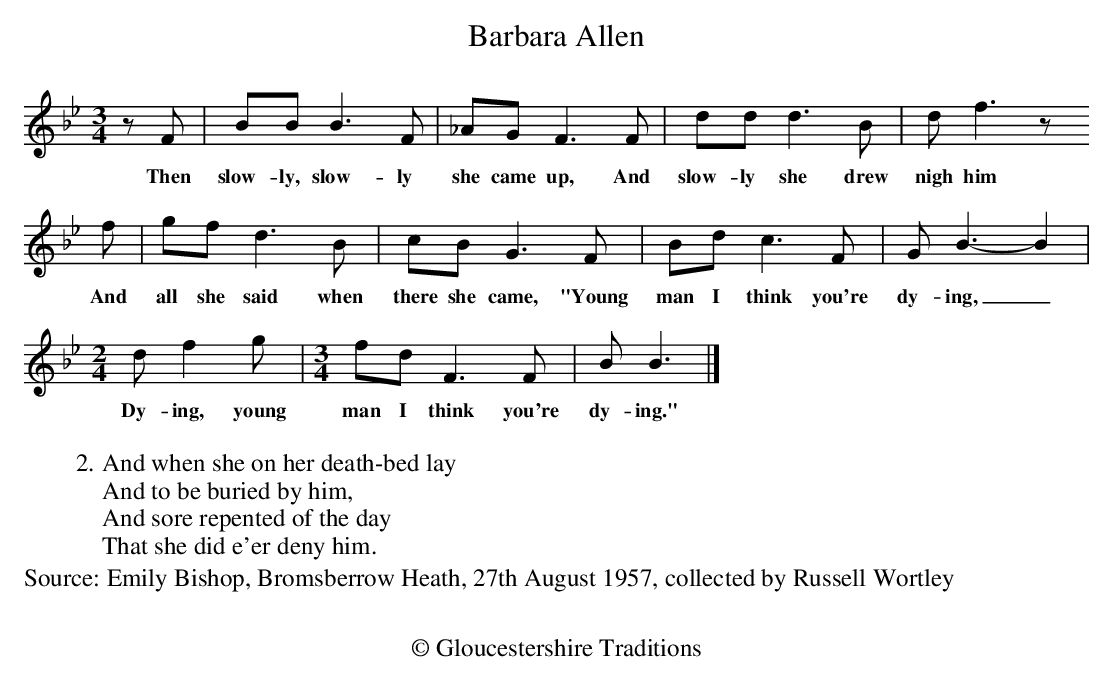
X:1
T: Barbara Allen
M: 3/4
L: 1/4
K: Bb
z/F/ | B/B/ B>F | _A/G/F>F | d/d/ d>B | d<f z/
w:Then slow-ly, slow-ly she came up, And slow-ly she drew nigh him
f/ | g/f/d>B | c/B/G>F | B/d/c>F | G<B-B |
w:And all she said when there she came, "Young man I think you're dy-ing,_
[M:2/4]d/fg/ |[M:3/4] f/d/F>F | B<B |]
w:Dy-ing, young man I think you're dy-ing."
%%text
%%text
W:2.And when she on her death-bed lay
W:And to be buried by him,
W:And sore repented of the day
W:That she did e'er deny him.
